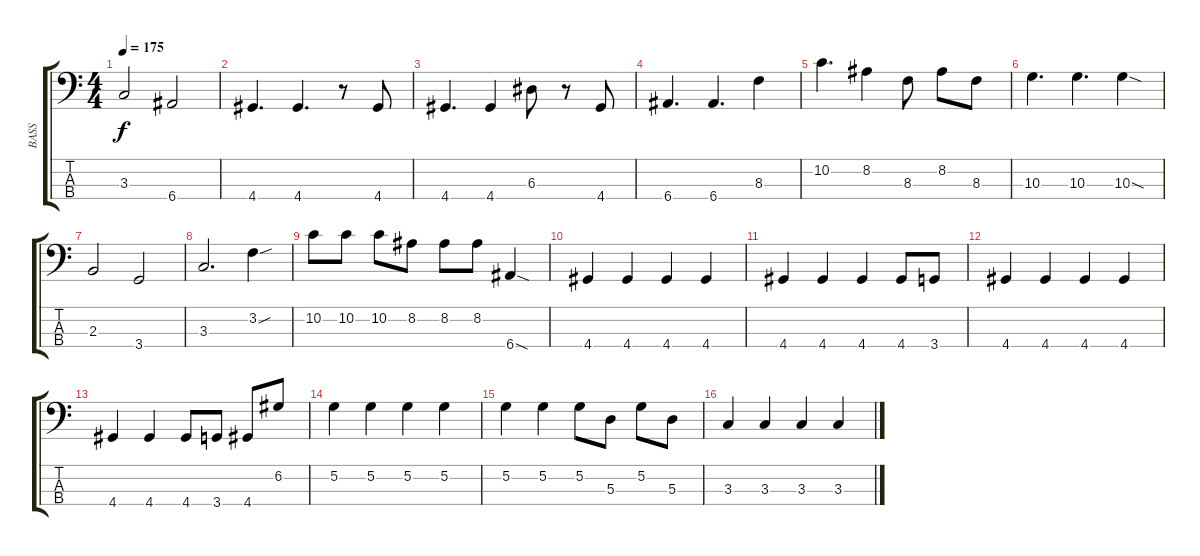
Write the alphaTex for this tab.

\track ("BASS" "BASS") {instrument electricbassfinger}
\staff {score tabs}
\tuning (G2 D2 A1 E1) {hide}
\ts (4 4)
\tempo 175
\clef f4
\ks c
3.3.2{dy f} 6.4.2 |
4.4.4{d} 4.4.4{d} r.8 4.4.8 |
4.4.4{d} 4.4.4 6.3.8 r.8 4.4.8 |
6.4.4{d} 6.4.4{d} 8.3.4 |
10.2.4{d} 8.2.4 8.3.8 8.2.8 8.3.8 |
10.3.4{d} 10.3.4{d} 10.3{sod}.4 |
2.3.2 3.4.2 |
3.3.2{d} 3.2{sou}.4 |
10.2.8 10.2.8 10.2.8 8.2.8 8.2.8 8.2.8 6.4{sod}.4 |
4.4.4 4.4.4 4.4.4 4.4.4 |
4.4.4 4.4.4 4.4.4 4.4.8 3.4.8 |
4.4.4 4.4.4 4.4.4 4.4.4 |
4.4.4 4.4.4 4.4.8 3.4.8 4.4.8 6.2.8 |
5.2.4 5.2.4 5.2.4 5.2.4 |
5.2.4 5.2.4 5.2.8 5.3.8 5.2.8 5.3.8 |
3.3.4 3.3.4 3.3.4 3.3.4
